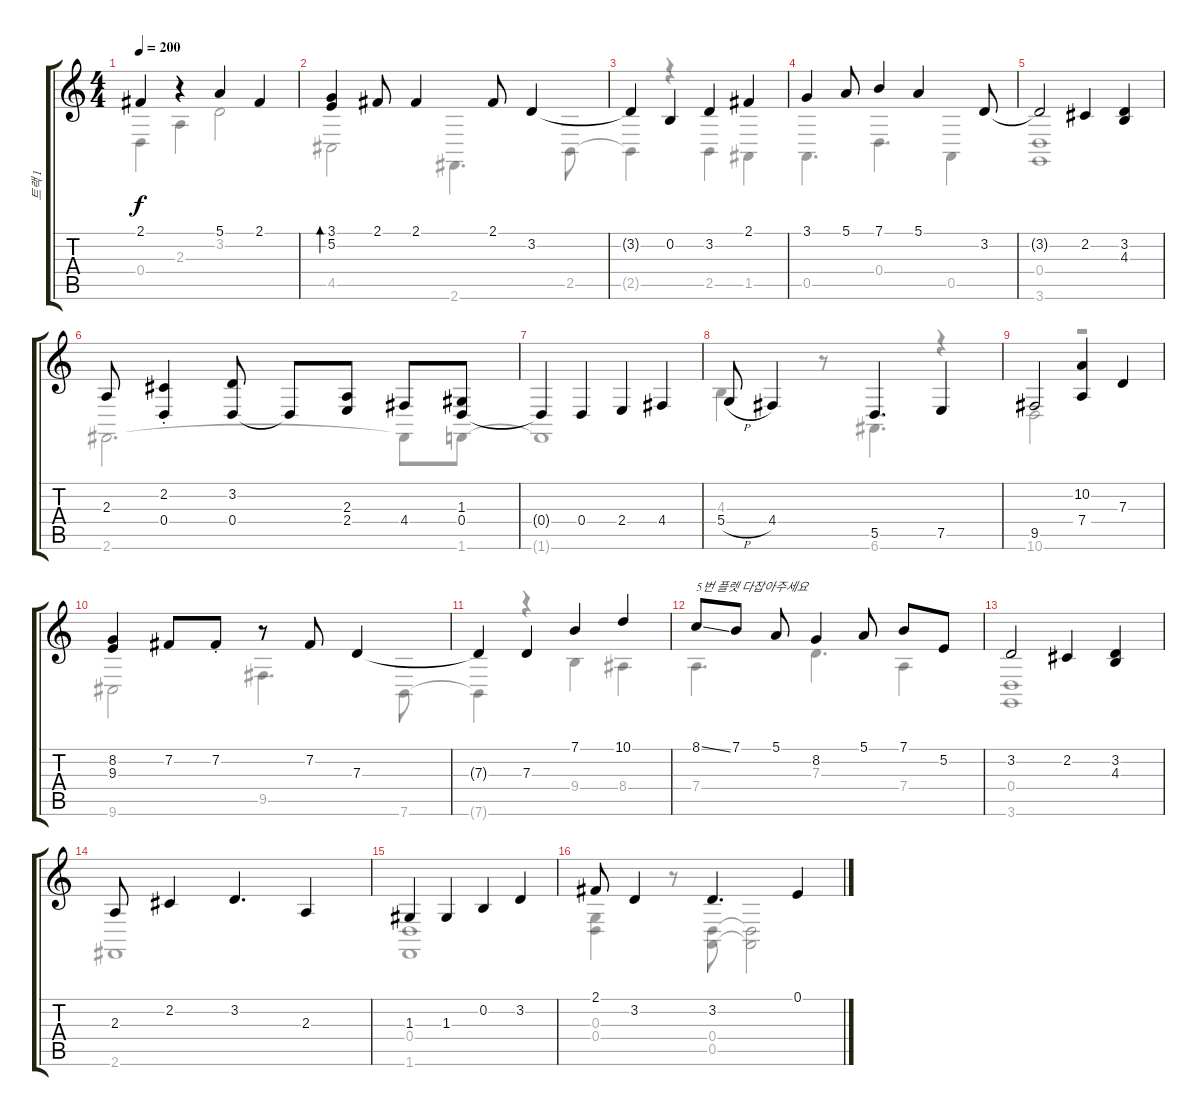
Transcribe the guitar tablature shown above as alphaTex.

\track ("트랙 1" "트랙 1") {instrument orchestralharp}
\staff {score tabs}
\tuning (E4 B3 G3 D3 A2 E2) {hide}
\voice
\ts (4 4)
\tempo 200
\clef g2
\ks c
2.1.4{dy f} r.4 5.1.4 2.1.4 |
(3.1 5.2).4{bd 60} 2.1.8 2.1.4 2.1.8 3.2.4 |
3.2{t}.4 0.2.4 3.2.4 2.1.4 |
3.1.4 5.1.8 7.1.4 5.1.4 3.2.8 |
3.2{t}.2 2.2.4 (3.2 4.3).4 |
2.3.8 (2.2 0.4{st}).4 (3.2 0.4).8 0.4{t}.8 (2.3 2.4).8 4.4.8 (1.3 0.4).8 |
0.4{t}.4 0.4.4 2.4.4 4.4.4 |
5.4{h}.8 4.4.4 5.5.4{d} 7.5.4 |
9.5.2 (10.2 7.4).4 7.3.4 |
(8.2 9.3).4 7.2.8 7.2{st}.8 r.8 7.2.8 7.3.4 |
7.3{t}.4 7.3.4 7.1.4 10.1.4 |
8.1{ss}.8{txt "5번 플렛 다잡아주세요"} 7.1.8 5.1.8 8.2.4 5.1.8 7.1.8 5.2.8 |
3.2.2 2.2.4 (3.2 4.3).4 |
2.3.8 2.2.4 3.2.4{d} 2.3.4 |
1.3.4 1.3.4 0.2.4 3.2.4 |
2.1.8 3.2.4 3.2.4{d} 0.1.4
\voice
\clef g2
\ottava regular
\simile none
\ks c
0.4.4{dy f} 2.3.4 3.2.2 |
4.5.2 2.6.4{d} 2.5.8 |
2.5{t}.4 r.4 2.5.4 1.5.4 |
0.5.4{d} 0.4.4{d} 0.5.4 |
(0.4 3.6).1 |
2.6.2{d} 2.6{t}.8 1.6.8 |
1.6{t}.1 |
4.3.4 r.8 6.6.4{d} r.4 |
10.6.2 r.2 |
9.6.2 9.5.4{d} 7.6.8 |
7.6{t}.4 r.4 9.4.4 8.4.4 |
7.4.4{d} 7.3.4{d} 7.4.4 |
(0.4 3.6).1 |
2.6.1 |
(0.4 1.6).1 |
(0.3 0.4).4 r.8 (0.4 0.5).8 (0.4{t} 0.5{t}).2
